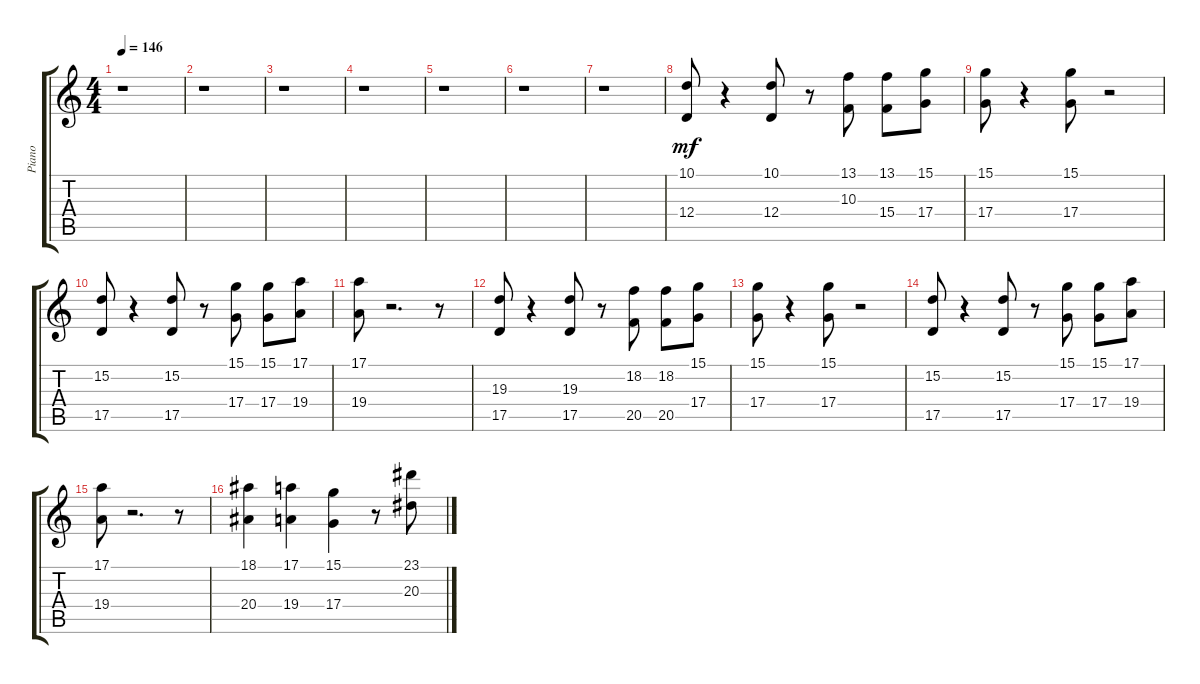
\track ("Piano" "Piano") {instrument brightacousticpiano}
\staff {score tabs}
\tuning (E4 B3 G3 D3 A2 E2) {hide}
\ts (4 4)
\tempo 146
\clef g2
\ks c
r.1{dy f} |
r.1 |
r.1 |
r.1 |
r.1 |
r.1 |
r.1 |
(10.1 12.4).8{dy mf} r.4 (10.1 12.4).8 r.8 (13.1 10.3).8 (13.1 15.4).8 (15.1 17.4).8 |
(15.1 17.4).8 r.4 (15.1 17.4).8 r.2 |
(15.2 17.5).8 r.4 (15.2 17.5).8 r.8 (15.1 17.4).8 (15.1 17.4).8 (17.1 19.4).8 |
(17.1 19.4).8 r.2{d} r.8 |
(19.3 17.5).8 r.4 (19.3 17.5).8 r.8 (18.2 20.5).8 (18.2 20.5).8 (15.1 17.4).8 |
(15.1 17.4).8 r.4 (15.1 17.4).8 r.2 |
(15.2 17.5).8 r.4 (15.2 17.5).8 r.8 (15.1 17.4).8 (15.1 17.4).8 (17.1 19.4).8 |
(17.1 19.4).8 r.2{d} r.8 |
(18.1 20.4).4 (17.1 19.4).4 (15.1 17.4).4 r.8 (23.1 20.3).8
